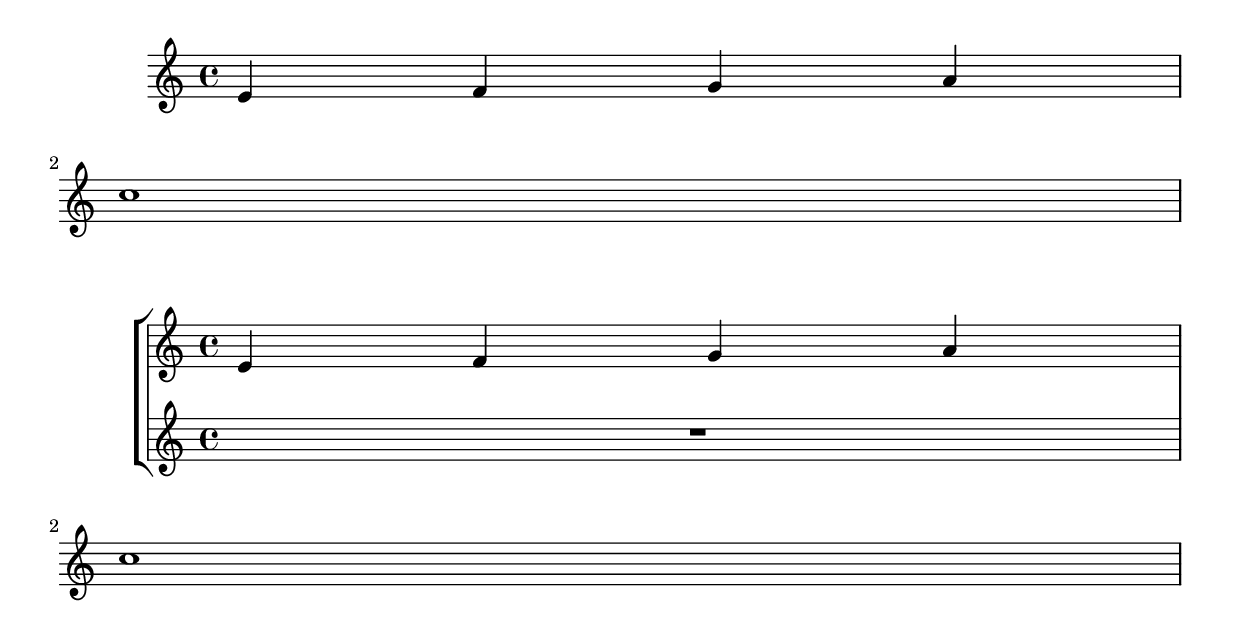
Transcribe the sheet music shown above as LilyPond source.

%% DO NOT EDIT this file manually; it is automatically
%% generated from LSR http://lsr.dsi.unimi.it
%% Make any changes in LSR itself, or in Documentation/snippets/new/ ,
%% and then run scripts/auxiliar/makelsr.py
%%
%% This file is in the public domain.
\version "2.13.51"

\header {
  lsrtags = "staff-notation, tweaks-and-overrides, breaks"

%% Translation of GIT committish: 91eeed36c877fe625d957437d22081721c8c6345
  texidoces = "
El primer pentagrama vacío también se puede suprimir de la
partitura estableciendo la propiedad @code{remove-first} de
@code{VerticalAxisGroup}.  Esto se puede hacer globalmente dentro
del bloque @code{\\layout}, o localmente dentro del pentagrama
concreto que se quiere suprimir.  En este último caso, tenemos que
especificar el contexto (@code{Staff} se aplica sólo al pentagrama
actual) delante de la propiedad.

El pentagrama inferior del segundo grupo no se elimina, porque el
ajuste sólo se aplica al pentagrama concreto dentro del que se
escribe.

"
  doctitlees = "Quitar la primera línea vacía"


%% Translation of GIT committish: 0a868be38a775ecb1ef935b079000cebbc64de40
  texidocde = "
Ein leeres Notensystem kann auch aus der ersten Zeile einer Partitur
entfernt werden, indem die Eigenschaft @code{remove-first} der
@code{VerticalAxisGroup}-Eigenschaft eingesetzt wird.  Das kann
man global in einer @code{\\layout}-Umgebung oder lokal in dem
bestimmten Notensystem machen, das entfernt werden soll.  In letzterem
Fall muss man den Kontext angeben.

Das untere Notensystem der zweiten Systemgruppe wird nicht entfernt,
weil in die Einstellungen in dem Schnipsel nur für das eine Notensystem
gültig sind.

"
  doctitlede = "Die erste leere Notenzeile auch entfernen"

%% Translation of GIT committish: 4ab2514496ac3d88a9f3121a76f890c97cedcf4e
  texidocfr = "
Par défaut, le premier système comportera absolument toutes les portées.
Si vous voulez masquer les portées vides y compris pour le premier
système, vous devrez activer la propriété @code{remove-first} du
@code{VerticalAxisGroup}.  Mentionnée dans un bloc @code{\\layout},
cette commande agira de manière globale.  Pour qu'elle ne soit effective
que pour une portée individuelle, vous devrez également spécifier le
contexte (@code{Staff} pour qu'il ne concerne que la portée en cours) en
préfixe de la propriété.

La première ligne inférieure du deuxième @code{StaffGroup} est bien
présente, pour la simple raison que le réglage en question ne s'applique
qu'à la portée dans laquelle il a été inscrit.

"
  doctitlefr = "Masquage de la première ligne si elle est vide"


  texidoc = "
The first empty staff can also be removed from the score by setting the
@code{VerticalAxisGroup} property @code{remove-first}. This can be done
globally inside the @code{\\layout} block, or locally inside the
specific staff that should be removed.  In the latter case, you have to
specify the context (@code{Staff} applies only to the current staff) in
front of the property.

The lower staff of the second staff group is not removed, because the
setting applies only to the specific staff inside of which it is
written.

"
  doctitle = "Removing the first empty line"
} % begin verbatim

\layout {
  \context {
    \Staff \RemoveEmptyStaves
    % To use the setting globally, uncomment the following line:
    % \override VerticalAxisGroup #'remove-first = ##t
  }
}
\new StaffGroup <<
  \new Staff \relative c' {
    e4 f g a \break
    c1
  }
  \new Staff {
    % To use the setting globally, comment this line,
    % uncomment the line in the \layout block above
    \override Staff.VerticalAxisGroup #'remove-first = ##t
    R1 \break
    R
  }
>>
\new StaffGroup <<
  \new Staff \relative c' {
    e4 f g a \break
    c1
  }
  \new Staff {
    R1 \break
    R
  }
>>

